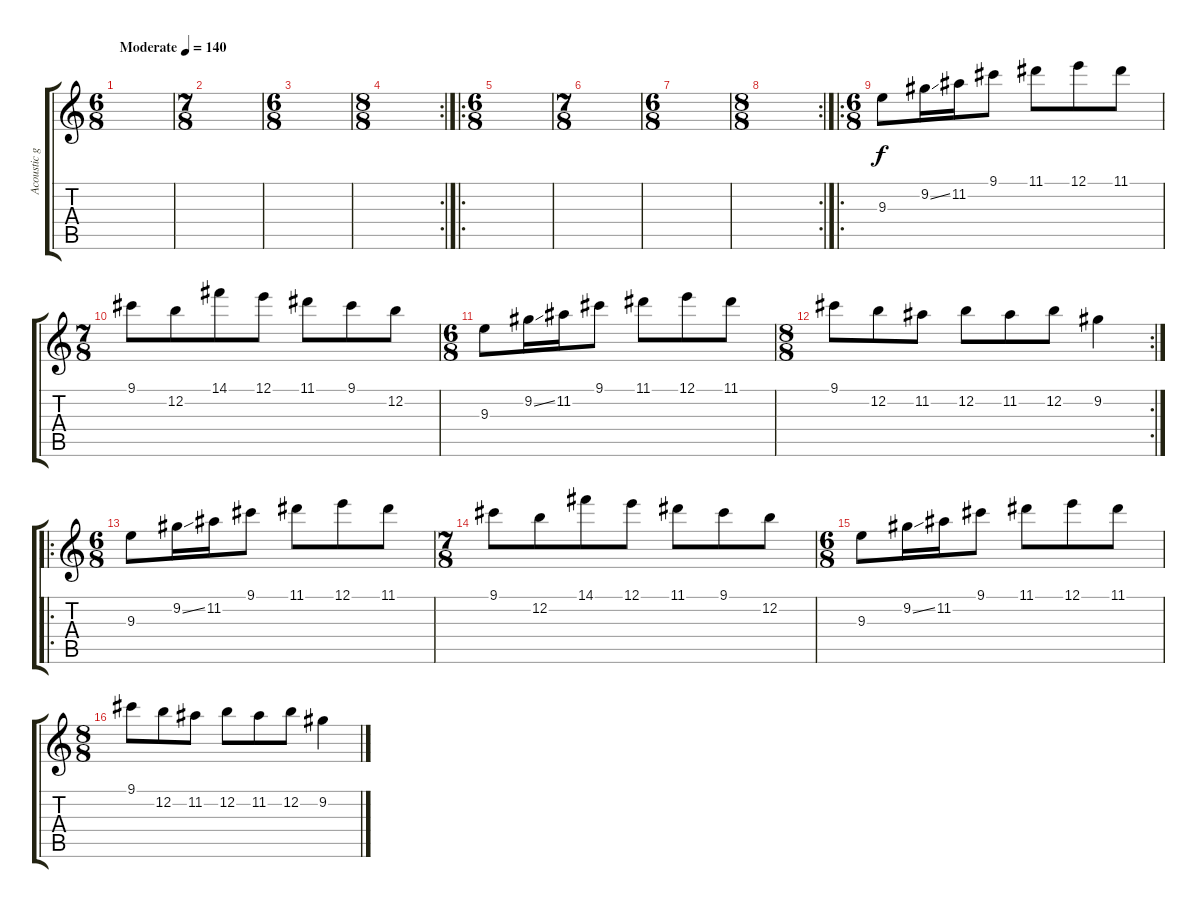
\track ("Acoustic guitar" "Acoustic g") {instrument electricguitarjazz}
\staff {score tabs}
\tuning (E4 B3 G3 D3 A2 E2) {hide}
\ts (6 8)
\tempo (140 "Moderate")
\clef g2
\ks c
|
\ts (7 8)
|
\ts (6 8)
|
\rc 2
\ts (8 8)
|
\ro
\ts (6 8)
|
\ts (7 8)
|
\ts (6 8)
|
\rc 2
\ts (8 8)
|
\ro
\ts (6 8)
9.3.8 9.2{ss}.16 11.2.16 9.1.8 11.1.8 12.1.8 11.1.8 |
\ts (7 8)
9.1.8 12.2.8 14.1.8 12.1.8 11.1.8 9.1.8 12.2.8 |
\ts (6 8)
9.3.8 9.2{ss}.16 11.2.16 9.1.8 11.1.8 12.1.8 11.1.8 |
\rc 2
\ts (8 8)
9.1.8 12.2.8 11.2.8 12.2.8 11.2.8 12.2.8 9.2.4 |
\ro
\ts (6 8)
9.3.8 9.2{ss}.16 11.2.16 9.1.8 11.1.8 12.1.8 11.1.8 |
\ts (7 8)
9.1.8 12.2.8 14.1.8 12.1.8 11.1.8 9.1.8 12.2.8 |
\ts (6 8)
9.3.8 9.2{ss}.16 11.2.16 9.1.8 11.1.8 12.1.8 11.1.8 |
\ts (8 8)
9.1.8 12.2.8 11.2.8 12.2.8 11.2.8 12.2.8 9.2.4
